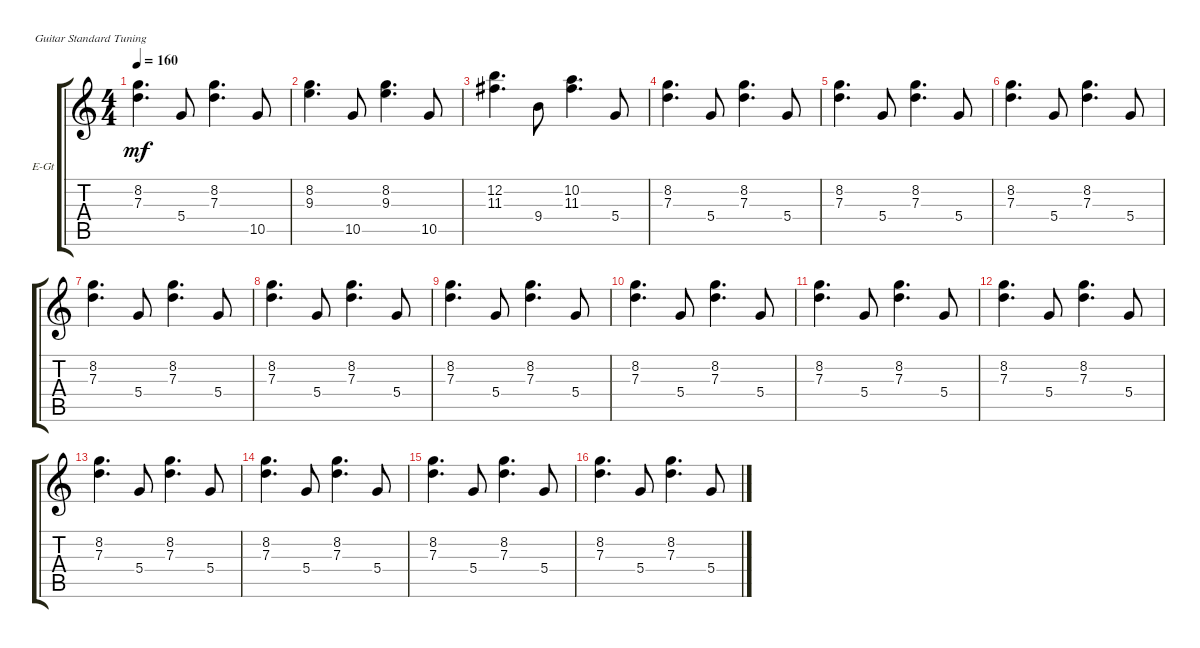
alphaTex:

\defaultSystemsLayout 4
\bracketExtendMode groupsimilarinstruments
\firstSystemTrackNameOrientation horizontal
\otherSystemsTrackNameOrientation horizontal
\track ("Guitar 1" "E-Gt") {instrument electricguitarclean}
\staff {score tabs}
\tuning (E4 B3 G3 D3 A2 E2)
\ts (4 4)
\tempo 160
\clef g2
\ks c
(7.3 8.2).4{d dy mf} 5.4.8 (7.3 8.2).4{d} 10.5.8 |
(8.2 9.3).4{d} 10.5.8 (8.2 9.3).4{d} 10.5.8 |
(12.2 11.3).4{d} 9.4.8 (10.2 11.3).4{d} 5.4.8 |
(8.2 7.3).4{d} 5.4.8 (7.3 8.2).4{d} 5.4.8 |
(7.3 8.2).4{d} 5.4.8 (7.3 8.2).4{d} 5.4.8 |
(7.3 8.2).4{d} 5.4.8 (7.3 8.2).4{d} 5.4.8 |
(7.3 8.2).4{d} 5.4.8 (7.3 8.2).4{d} 5.4.8 |
(7.3 8.2).4{d} 5.4.8 (7.3 8.2).4{d} 5.4.8 |
(7.3 8.2).4{d} 5.4.8 (7.3 8.2).4{d} 5.4.8 |
(7.3 8.2).4{d} 5.4.8 (7.3 8.2).4{d} 5.4.8 |
(7.3 8.2).4{d} 5.4.8 (7.3 8.2).4{d} 5.4.8 |
(7.3 8.2).4{d} 5.4.8 (7.3 8.2).4{d} 5.4.8 |
(7.3 8.2).4{d} 5.4.8 (7.3 8.2).4{d} 5.4.8 |
(7.3 8.2).4{d} 5.4.8 (7.3 8.2).4{d} 5.4.8 |
(7.3 8.2).4{d} 5.4.8 (7.3 8.2).4{d} 5.4.8 |
(7.3 8.2).4{d} 5.4.8 (7.3 8.2).4{d} 5.4.8
